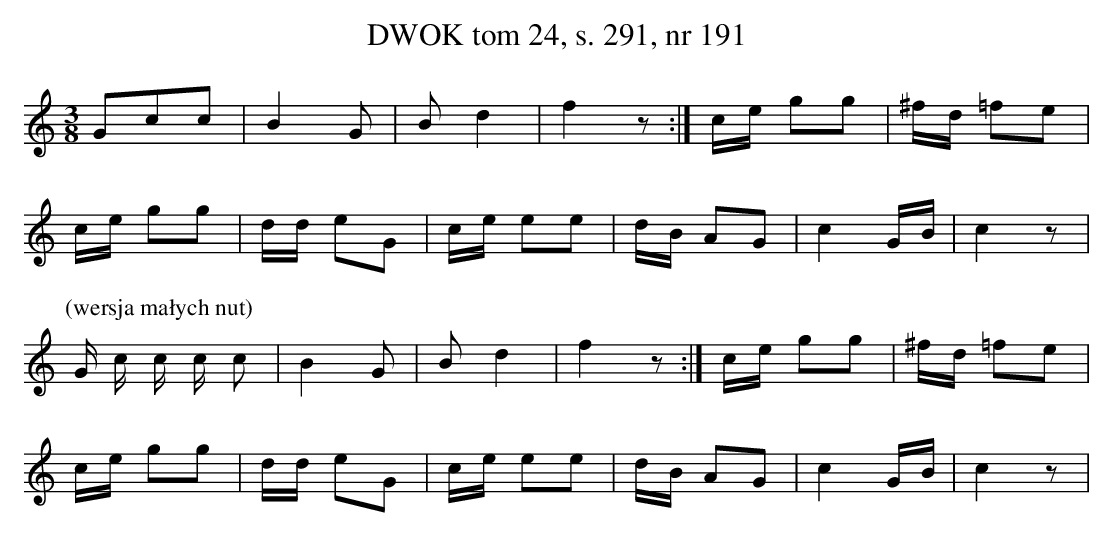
X:1
T: DWOK tom 24, s. 291, nr 191
L: 1/16
M: 3/8
K: C
G2c2c2 | B4 G2 | B2 d4 | f4 z2 :| ce g2g2 | ^fd =f2e2 |
ce g2g2 | dd e2G2 | ce e2e2 | dB A2G2 | c4 GB | c4 z2 |
P:(wersja małych nut)
G c c c c2 | B4 G2 | B2 d4 | f4 z2 :|ce g2g2 | ^fd =f2e2 |
ce g2g2 | dd e2G2 | ce e2e2 | dB A2G2 | c4 GB | c4 z2 |
